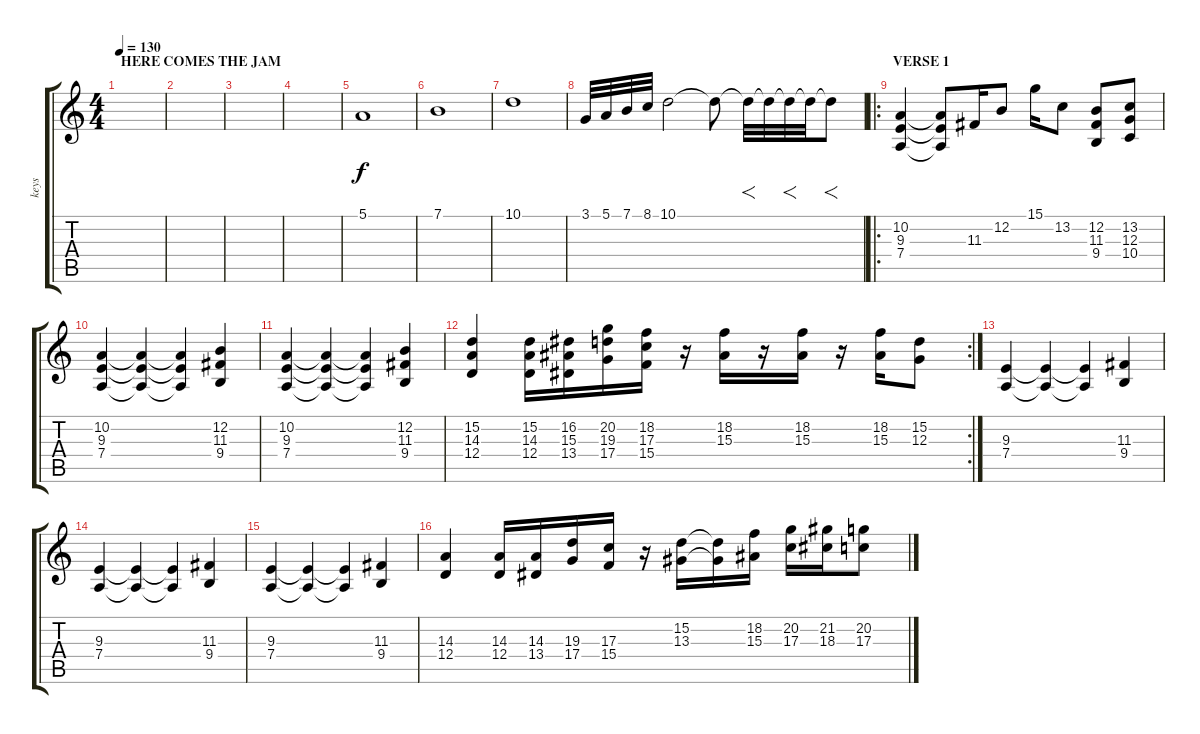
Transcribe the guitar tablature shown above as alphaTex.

\track ("keys" "keys") {instrument rockorgan}
\staff {score tabs}
\tuning (E4 B3 G3 D3 A2 D2) {hide}
\ts (4 4)
\section ("" "HERE COMES THE JAM")
\tempo 130
\clef g2
\ks c
|
|
|
|
5.1.1 |
7.1.1 |
10.1.1 |
3.1.32 5.1.32 7.1.32 8.1.32 10.1.2 10.1{t}.8 10.1{t}.32{f} 10.1{t}.32 10.1{t}.32{f} 10.1{t}.32 10.1{t}.8{f} |
\ro
\section ("" "VERSE 1")
(10.2 9.3 7.4).4 (10.2{t} 9.3{t} 7.4{t}).8 11.3.16 12.2.8 15.1.16 13.2.8 (12.2 11.3 9.4).8 (13.2 12.3 10.4).8 |
(10.2 9.3 7.4).4 (10.2{t} 9.3{t} 7.4{t}).4 (10.2{t} 9.3{t} 7.4{t}).4 (12.2 11.3 9.4).4 |
(10.2 9.3 7.4).4 (10.2{t} 9.3{t} 7.4{t}).4 (10.2{t} 9.3{t} 7.4{t}).4 (12.2 11.3 9.4).4 |
\rc 2
(15.2 14.3 12.4).4 (15.2 14.3 12.4).16 (16.2 15.3 13.4).16 (20.2 19.3 17.4).16 (18.2 17.3 15.4).16 r.16 (18.2 15.3).16 r.16 (18.2 15.3).16 r.16 (18.2 15.3).16 (15.2 12.3).8 |
(9.3 7.4).4 (9.3{t} 7.4{t}).4 (9.3{t} 7.4{t}).4 (11.3 9.4).4 |
(9.3 7.4).4 (9.3{t} 7.4{t}).4 (9.3{t} 7.4{t}).4 (11.3 9.4).4 |
(9.3 7.4).4 (9.3{t} 7.4{t}).4 (9.3{t} 7.4{t}).4 (11.3 9.4).4 |
(14.3 12.4).4 (14.3 12.4).16 (14.3 13.4).16 (19.3 17.4).16 (17.3 15.4).16 r.16 (15.2 13.3).16 (15.2{t} 13.3{t}).16 (18.2 15.3).16 (20.2 17.3).16 (21.2 18.3).16 (20.2 17.3).8
